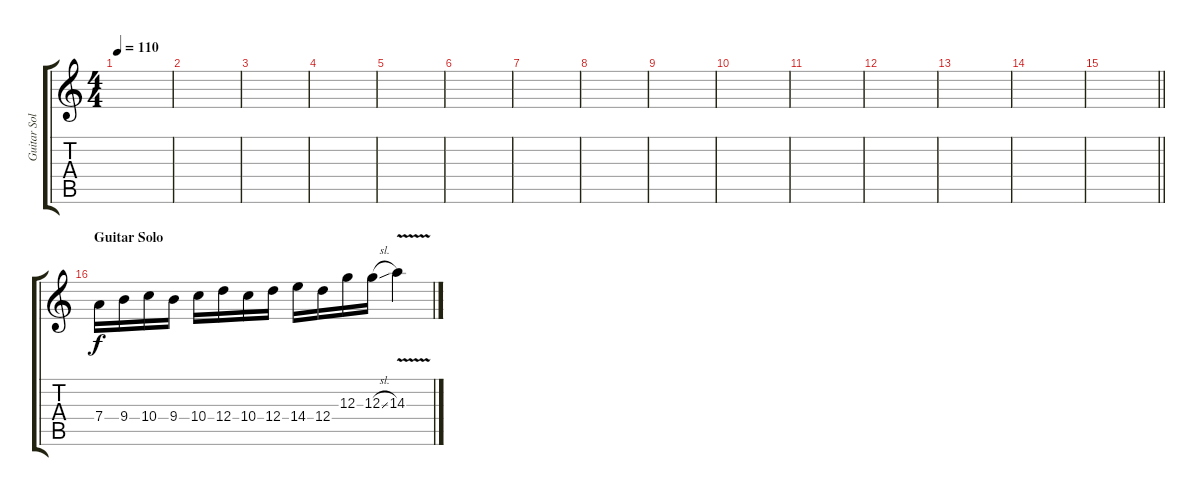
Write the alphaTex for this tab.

\track ("Guitar Solo" "Guitar Sol") {instrument overdrivenguitar bank 255}
\staff {score tabs}
\tuning (E4 B3 G3 D3 A2 E2) {hide}
\ts (4 4)
\tempo 110
\clef g2
\ks c
|
|
|
|
|
|
|
|
|
|
|
|
|
|
\barLineRight lightlight
|
\section ("" "Guitar Solo")
7.4.16 9.4.16 10.4.16 9.4.16 10.4.16 12.4.16 10.4.16 12.4.16 14.4.16 12.4.16 12.3.16 12.3{sl}.16 14.3{v}.4
